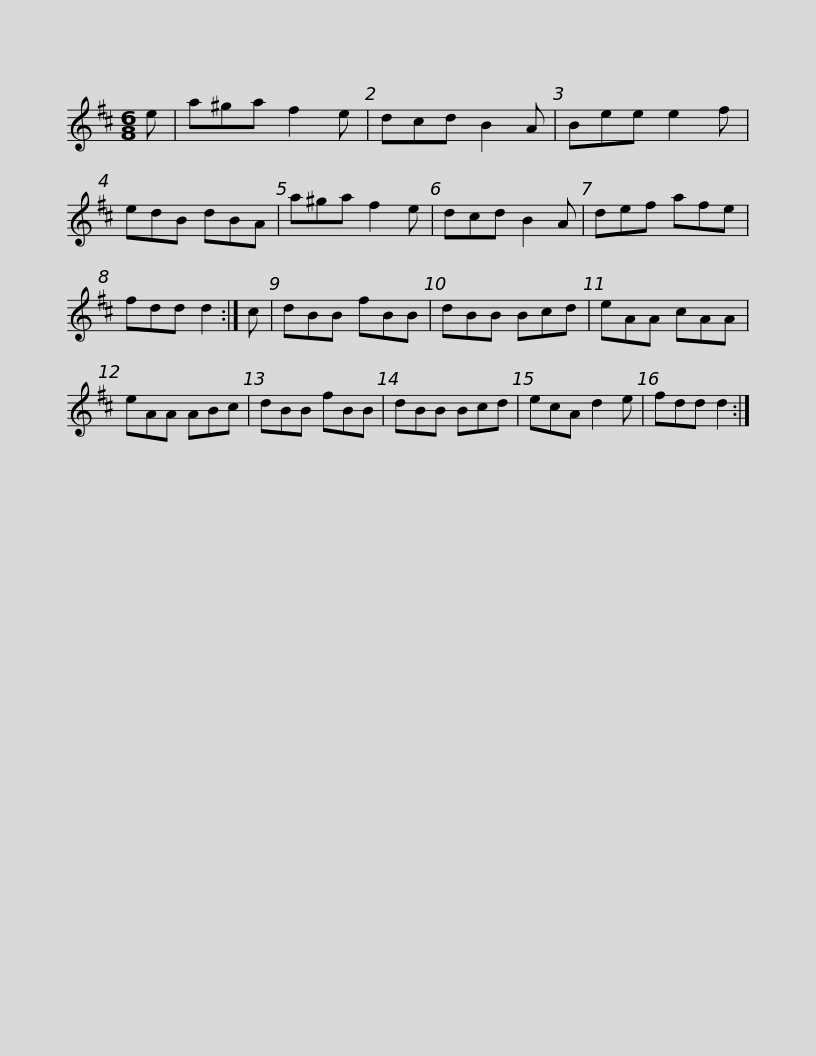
X:1
L:1/8
M:6/8
I:linebreak $
K:D
V:1 treble
V:1
 e | a^ga f2 e | dcd B2 A | Bee e2 f | edB dBA | %5
 a^ga f2 e | dcd B2 A | def afe |$ fdd d2 :| c | %10
 dBB fBB | dBB Bcd | eAA cAA | eAA ABc | dBB fBB | %15
 dBB Bcd |$ ecA d2 e | fdd d2 :| %18
